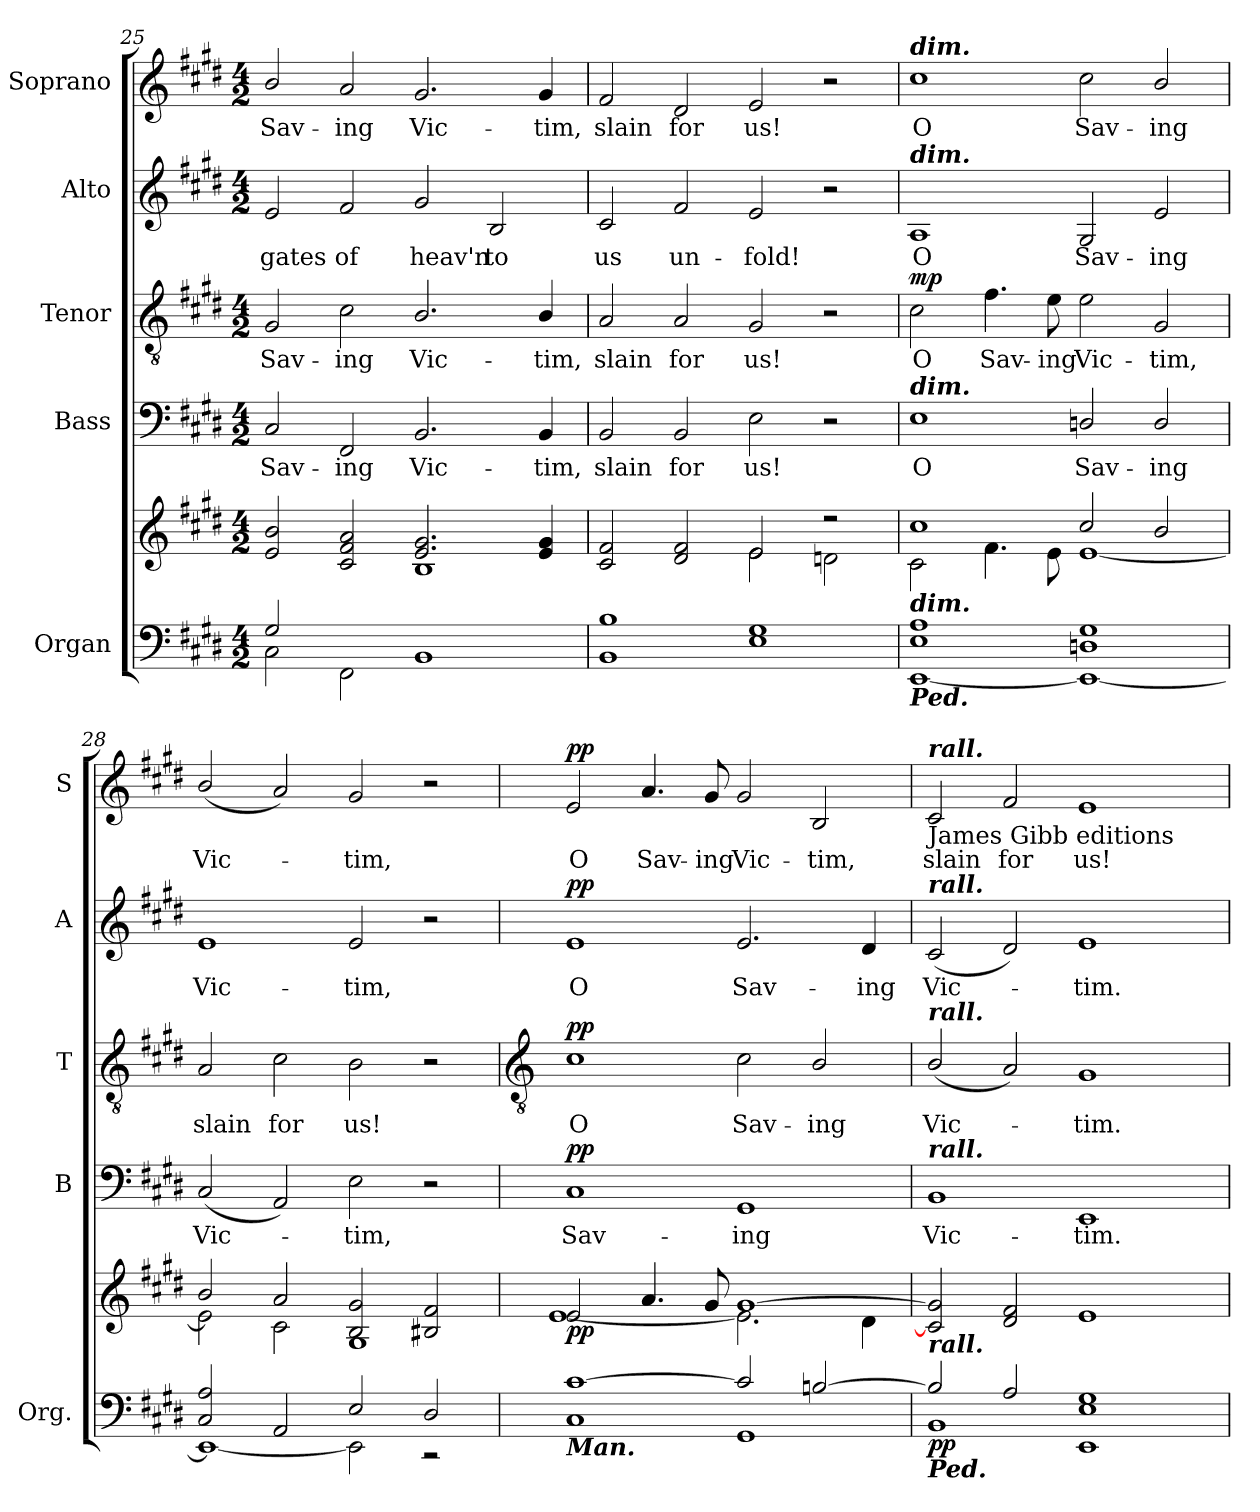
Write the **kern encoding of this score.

**kern	**kern	**dynam	**kern	**text	**dynam	**kern	**text	**dynam	**kern	**text	**dynam	**kern	**text	**dynam
*part5	*part5	*part5	*part4	*part4	*part4	*part3	*part3	*part3	*part2	*part2	*part2	*part1	*part1	*part1
*staff6	*staff5	*staff5/6	*staff4	*staff4	*staff4	*staff3	*staff3	*staff3	*staff2	*staff2	*staff2	*staff1	*staff1	*staff1
*I"Organ	*	*	*I"Bass	*	*	*I"Tenor	*	*	*I"Alto	*	*	*I"Soprano	*	*
*I'Org.	*	*	*I'B	*	*	*I'T	*	*	*I'A	*	*	*I'S	*	*
!!LO:LB:g=z
*clefF4	*clefG2	*	*clefF4	*	*	*clefGv2	*	*	*clefG2	*	*	*clefG2	*	*
*k[f#c#g#d#]	*k[f#c#g#d#]	*	*k[f#c#g#d#]	*	*	*k[f#c#g#d#]	*	*	*k[f#c#g#d#]	*	*	*k[f#c#g#d#]	*	*
*E:	*E:	*	*E:	*	*	*E:	*	*	*E:	*	*	*E:	*	*
*M4/2	*M4/2	*	*M4/2	*	*	*M4/2	*	*	*M4/2	*	*	*M4/2	*	*
=25	=25	=25	=25	=25	=25	=25	=25	=25	=25	=25	=25	=25	=25	=25
*^	*^	*	*	*	*	*	*	*	*	*	*	*	*	*
!	!	!	!	!	!	!LO:LY:b	!	!	!LO:LY:b	!	!	!LO:LY:b	!	!	!LO:LY:b	!
2G#/	2C#\	2e/ 2b/	2ryy	.	2C#	Sav-	.	2G#	Sav-	.	2e	gates	.	2b/	Sav-	.
!	!	!	!	!	!	!LO:LY:b	!	!	!LO:LY:b	!	!	!LO:LY:b	!	!	!LO:LY:b	!
2FF#\	2ryy	2c#/ 2f#/ 2a/	2ryy	.	2FF#	-ing	.	2c#	-ing	.	2f#	of	.	2a	-ing	.
!	!	!	!	!	!	!LO:LY:b	!	!	!LO:LY:b	!	!	!LO:LY:b	!	!	!LO:LY:b	!
1BB/	2ryy	2.e/ 2.g#/	1B\	.	2.BB	Vic-	.	2.B/	Vic-	.	2g#	heav'n	.	2.g#	Vic-	.
!	!	!	!	!	!	!	!	!	!	!	!	!LO:LY:b	!	!	!	!
.	2ryy	.	.	.	.	.	.	.	.	.	2B	to	.	.	.	.
!	!	!	!	!	!	!LO:LY:b	!	!	!LO:LY:b	!	!	!	!	!	!LO:LY:b	!
.	.	4e/ 4g#/	.	.	4BB	-tim,	.	4B/	-tim,	.	.	.	.	4g#	-tim,	.
=26	=26	=26	=26	=26	=26	=26	=26	=26	=26	=26	=26	=26	=26	=26	=26	=26
!	!	!	!	!	!	!LO:LY:b	!	!	!LO:LY:b	!	!	!LO:LY:b	!	!	!LO:LY:b	!
1B/	1BB\	2c#/ 2f#/	2ryy	.	2BB	slain	.	2A	slain	.	2c#	us	.	2f#	slain	.
!	!	!	!	!	!	!LO:LY:b	!	!	!LO:LY:b	!	!	!LO:LY:b	!	!	!LO:LY:b	!
.	.	2d#/ 2f#/	2ryy	.	2BB	for	.	2A	for	.	2f#	un-	.	2d#	for	.
!	!	!	!	!	!	!LO:LY:b	!	!	!LO:LY:b	!	!	!LO:LY:b	!	!	!LO:LY:b	!
1G#/	1E\	2e/	2e\	.	2E	us!	.	2G#	us!	.	2e	-fold!	.	2e	us!	.
.	.	2r	2dn\	.	2r	.	.	2r	.	.	2r	.	.	2r	.	.
=27	=27	=27	=27	=27	=27	=27	=27	=27	=27	=27	=27	=27	=27	=27	=27	=27
!	!	!	!	!	!	!	!	!	!	!	!	!	!	!LO:TX:a:Bi:t=dim.	!	!
!	!	!	!	!	!	!	!	!	!	!	!LO:TX:a:Bi:t=dim.	!	!	!	!	!
!	!	!	!	!	!LO:TX:a:Bi:t=dim.	!	!	!	!	!	!	!	!	!	!	!
!LO:TX:a:Bi:t=dim.	!	!	!	!	!	!	!	!	!	!	!	!	!	!	!	!
!LO:TX:b:Bi:t=Ped.	!	!	!	!	!	!	!	!	!	!	!	!	!	!	!	!
!	!	!	!	!	!	!LO:LY:b	!	!	!LO:LY:b	!LO:DY:b	!	!LO:LY:b	!	!	!LO:LY:b	!
1E/ 1A/	[1EE\	1cc#/	2c#\	.	1E	O	.	2c#	O	mp	1A	O	.	1cc#	O	.
!	!	!	!	!	!	!	!	!	!LO:LY:b	!	!	!	!	!	!	!
.	.	.	4.f#\	.	.	.	.	4.f#	Sav-	.	.	.	.	.	.	.
!	!	!	!	!	!	!	!	!	!LO:LY:b	!	!	!	!	!	!	!
.	.	.	8e\	.	.	.	.	8e	-ing	.	.	.	.	.	.	.
!	!	!	!	!	!	!LO:LY:b	!	!	!LO:LY:b	!	!	!LO:LY:b	!	!	!LO:LY:b	!
1Dn/ 1G#/	1EE\_	2cc#/	[1e\	.	2Dn/	Sav-	.	2e	Vic-	.	2G#	Sav-	.	2cc#	Sav-	.
!	!	!	!	!	!	!LO:LY:b	!	!	!LO:LY:b	!	!	!LO:LY:b	!	!	!LO:LY:b	!
.	.	2b/	.	.	2D/	-ing	.	2G#	-tim,	.	2e	-ing	.	2b/	-ing	.
=28	=28	=28	=28	=28	=28	=28	=28	=28	=28	=28	=28	=28	=28	=28	=28	=28
!	!	!	!	!	!	!LO:LY:b	!	!	!LO:LY:b	!	!	!LO:LY:b	!	!	!LO:LY:b	!
2C#/ 2A/	1EE\_	2b/	2e\]	.	(<2C#	Vic-	.	2A	slain	.	1e	Vic-	.	(<2b/	Vic-	.
!	!	!	!	!	!	!	!	!	!LO:LY:b	!	!	!	!	!	!	!
2AA/	.	2a/	2c#\	.	2AA)	.	.	2c#	for	.	.	.	.	2a)	.	.
!	!	!	!	!	!	!LO:LY:b	!	!	!LO:LY:b	!	!	!LO:LY:b	!	!	!LO:LY:b	!
2E/	2EE\]	2B/ 2g#/	1G#\	.	2E	tim,	.	2B	us!	.	2e	-tim,	.	2g#	tim,	.
2D#/	2r	2B#X/ 2f#/	.	.	2r	.	.	2r	.	.	2r	.	.	2r	.	.
!!LO:LB:g=z
=29	=29	=29	=29	=29	=29	=29	=29	=29	=29	=29	=29	=29	=29	=29	=29	=29
*	*	*	*	*	*	*	*	*clefGv2	*	*	*	*	*	*	*	*
!LO:TX:b:Bi:t=Man.	!	!	!	!	!	!	!	!	!	!	!	!	!	!	!	!
!	!	!	!	!LO:DY:b	!	!LO:LY:b	!LO:DY:b	!	!LO:LY:b	!LO:DY:b	!	!LO:LY:b	!LO:DY:b	!	!LO:LY:b	!LO:DY:b
[1c#/	1C#\	2e/	[1e\	pp	1C#	Sav-	pp	1c#	O	pp	1e	O	pp	2e	O	pp
!	!	!	!	!	!	!	!	!	!	!	!	!	!	!	!LO:LY:b	!
.	.	4.a/	.	.	.	.	.	.	.	.	.	.	.	4.a	Sav-	.
!	!	!	!	!	!	!	!	!	!	!	!	!	!	!	!LO:LY:b	!
.	.	8g#/	.	.	.	.	.	.	.	.	.	.	.	8g#	-ing	.
!	!	!	!	!	!	!LO:LY:b	!	!	!LO:LY:b	!	!	!LO:LY:b	!	!	!LO:LY:b	!
2c#/]	1GG#\	[1g#/	2.e\]	.	1GG#	-ing	.	2c#	Sav-	.	2.e	Sav-	.	2g#	Vic-	.
!	!	!	!	!	!	!	!	!	!LO:LY:b	!	!	!	!	!	!LO:LY:b	!
[2Bn/	.	.	.	.	.	.	.	2B/	-ing	.	.	.	.	2B	-tim,	.
!	!	!	!	!	!	!	!	!	!	!	!	!LO:LY:b	!	!	!	!
.	.	.	4d#\	.	.	.	.	.	.	.	4d#	-ing	.	.	.	.
=30	=30	=30	=30	=30	=30	=30	=30	=30	=30	=30	=30	=30	=30	=30	=30	=30
!	!	!	!	!	!	!	!	!	!	!	!	!	!	!LO:TX:b:t=James Gibb editions	!	!
!	!	!	!	!	!	!	!	!	!	!	!	!	!	!LO:TX:a:Bi:t=rall.	!	!
!	!	!	!	!	!	!	!	!	!	!	!LO:TX:a:Bi:t=rall.	!	!	!	!	!
!	!	!	!	!	!	!	!	!LO:TX:a:Bi:t=rall.	!	!	!	!	!	!	!	!
!	!	!	!	!	!LO:TX:a:Bi:t=rall.	!	!	!	!	!	!	!	!	!	!	!
!LO:TX:a:Bi:t=rall.	!	!	!	!	!	!	!	!	!	!	!	!	!	!	!	!
!LO:TX:b:Bi:t=Ped.	!	!	!	!	!	!	!	!	!	!	!	!	!	!	!	!
!	!	!	!	!LO:DY:b=2	!	!LO:LY:b	!	!	!LO:LY:b	!	!	!LO:LY:b	!	!	!LO:LY:b	!
2Bn/]	1BB\	2c#/] 2g#/]	2ryy	pp	1BB	Vic-	.	(<2B/	Vic-	.	(<2c#	Vic-	.	2c#	slain	.
!	!	!	!	!	!	!	!	!	!	!	!	!	!	!	!LO:LY:b	!
2A/	.	2d#/ 2f#/	2ryy	.	.	.	.	2A)	.	.	2d#)	.	.	2f#	for	.
!	!	!	!	!	!	!LO:LY:b	!	!	!LO:LY:b	!	!	!LO:LY:b	!	!	!LO:LY:b	!
1E/ 1G#/	1EE\	1e/	2ryy	.	1EE	-tim.	.	1G#	tim.	.	1e	tim.	.	1e	us!	.
.	.	.	2ryy	.	.	.	.	.	.	.	.	.	.	.	.	.
*v	*v	*	*	*	*	*	*	*	*	*	*	*	*	*	*	*
*	*v	*v	*	*	*	*	*	*	*	*	*	*	*	*	*
=	=	=	=	=	=	=	=	=	=	=	=	=	=	=
*-	*-	*-	*-	*-	*-	*-	*-	*-	*-	*-	*-	*-	*-	*-
